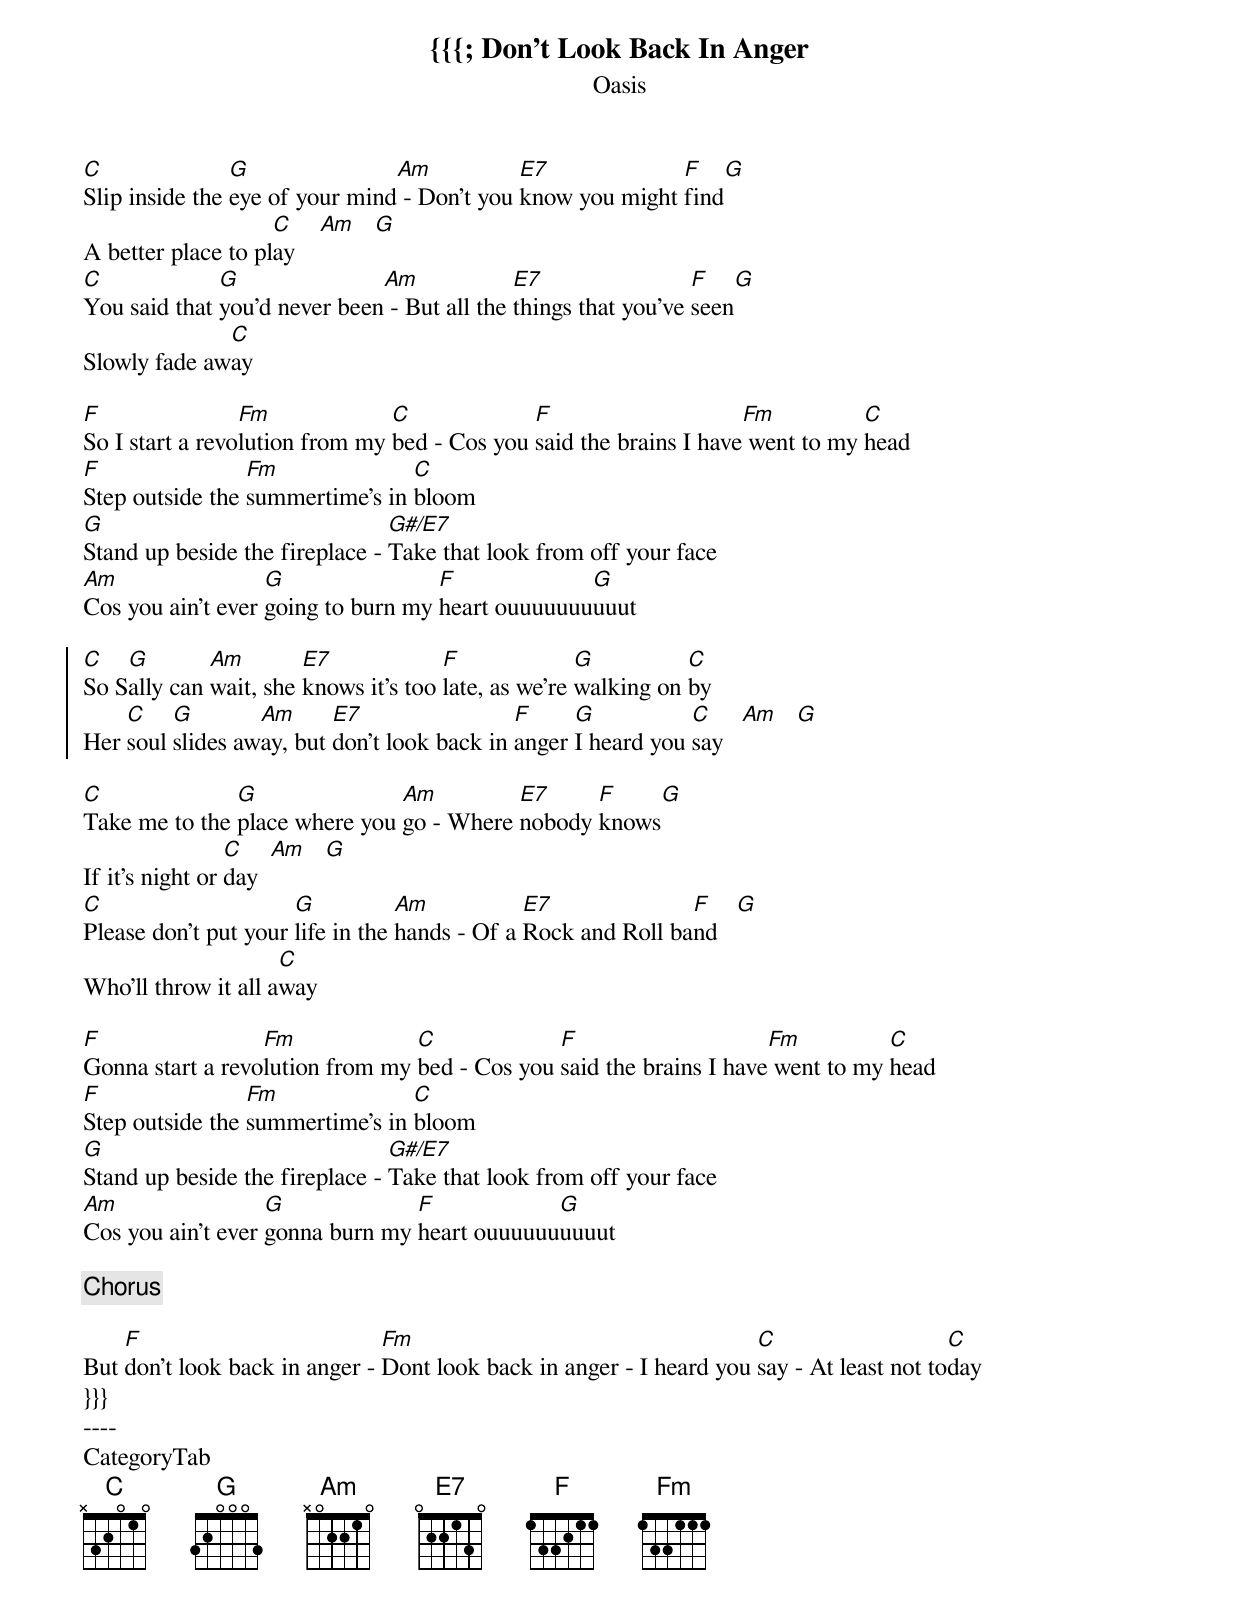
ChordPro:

{{{
{t:Don't Look Back In Anger}
{st:Oasis}

[C]Slip inside the [G]eye of your mind[Am] - Don't you [E7]know you might [F]find[G]
A better place to pl[C]ay    [Am]   [G]
[C]You said that [G]you'd never been[Am] - But all the [E7]things that you've [F]seen[G]
Slowly fade aw[C]ay

[F]So I start a revo[Fm]lution from my [C]bed - Cos you [F]said the brains I have[Fm] went to my [C]head
[F]Step outside the [Fm]summertime's in [C]bloom
[G]Stand up beside the fireplace - [G#/E7]Take that look from off your face
[Am]Cos you ain't ever [G]going to burn my [F]heart ouuuuuuu[G]uuut

{soc}
[C]So S[G]ally can [Am]wait, she [E7]knows it's too [F]late, as we're [G]walking on [C]by
Her [C]soul [G]slides aw[Am]ay, but [E7]don't look back in [F]anger [G]I heard you [C]say   [Am]   [G]
{eoc}

[C]Take me to the [G]place where you [Am]go - Where [E7]nobody [F]knows[G]
If it's night or [C]day  [Am]   [G]
[C]Please don't put your [G]life in the [Am]hands - Of a [E7]Rock and Roll ba[F]nd   [G]
Who'll throw it all a[C]way

[F]Gonna start a revo[Fm]lution from my [C]bed - Cos you [F]said the brains I have[Fm] went to my [C]head
[F]Step outside the [Fm]summertime's in [C]bloom
[G]Stand up beside the fireplace - [G#/E7]Take that look from off your face
[Am]Cos you ain't ever [G]gonna burn my [F]heart ouuuuuu[G]uuuut

{c:Chorus}

But [F]don't look back in anger - [Fm]Dont look back in anger - I heard you [C]say - At least not to[C]day
}}}
----
CategoryTab
